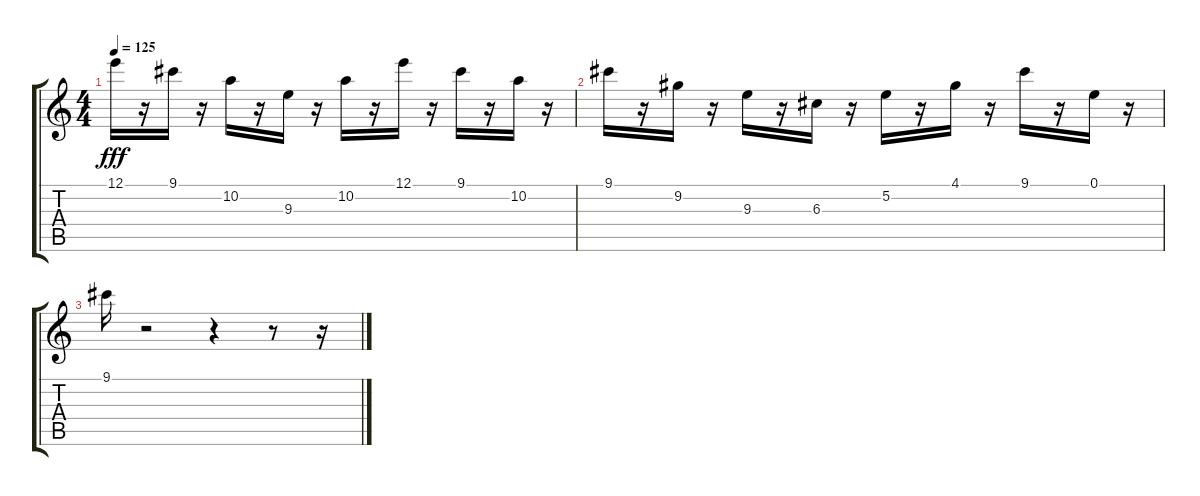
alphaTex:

\track "" {instrument electricguitarmuted}
\staff {score tabs}
\tuning (E4 B3 G3 D3 A2 E2) {hide}
\ts (4 4)
\tempo 125
\clef g2
\ks c
12.1.16{dy fff} r.16 9.1.16 r.16 10.2.16 r.16 9.3.16 r.16 10.2.16 r.16 12.1.16 r.16 9.1.16 r.16 10.2.16 r.16 |
9.1.16 r.16 9.2.16 r.16 9.3.16 r.16 6.3.16 r.16 5.2.16 r.16 4.1.16 r.16 9.1.16 r.16 0.1.16 r.16 |
9.1.16 r.2 r.4 r.8 r.16
